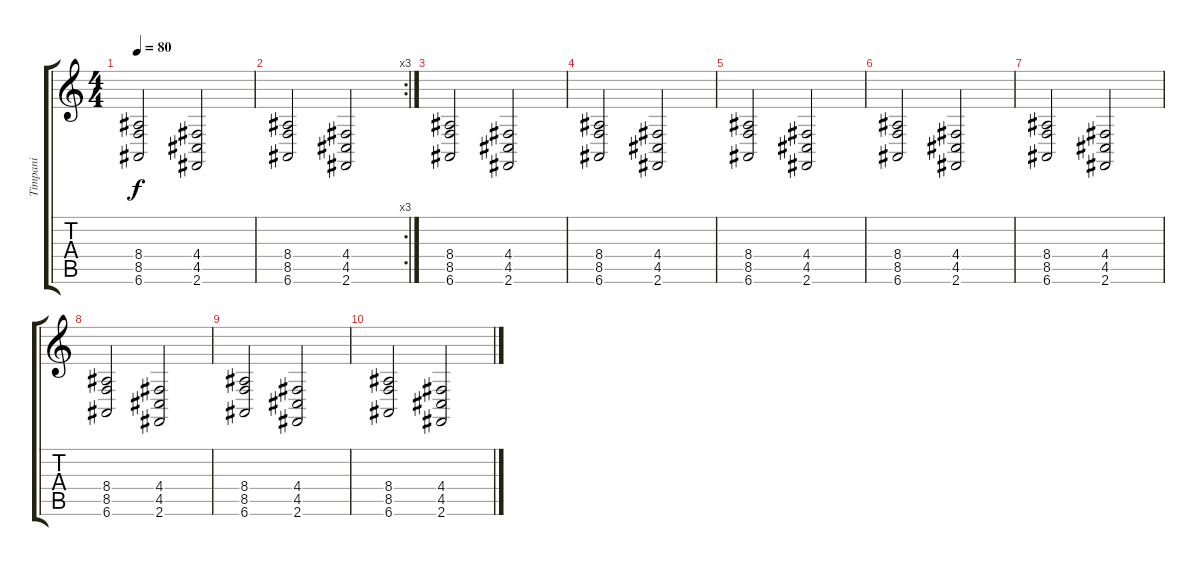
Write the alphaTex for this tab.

\track ("Timpani" "Timpani") {instrument timpani}
\staff {score tabs}
\tuning (E4 B3 G3 D3 A2 E2) {hide}
\ts (4 4)
\tempo 80
\clef g2
\ks c
(8.4 8.5 6.6).2{dy f} (4.4 4.5 2.6).2 |
\rc 3
(8.4 8.5 6.6).2 (4.4 4.5 2.6).2 |
(8.4 8.5 6.6).2{volume 12} (4.4 4.5 2.6).2 |
(8.4 8.5 6.6).2{volume 10} (4.4 4.5 2.6).2 |
(8.4 8.5 6.6).2{volume 8} (4.4 4.5 2.6).2 |
(8.4 8.5 6.6).2{volume 6} (4.4 4.5 2.6).2 |
(8.4 8.5 6.6).2{volume 4} (4.4 4.5 2.6).2 |
(8.4 8.5 6.6).2{volume 2} (4.4 4.5 2.6).2 |
(8.4 8.5 6.6).2{volume 0} (4.4 4.5 2.6).2 |
(8.4 8.5 6.6).2 (4.4 4.5 2.6).2
